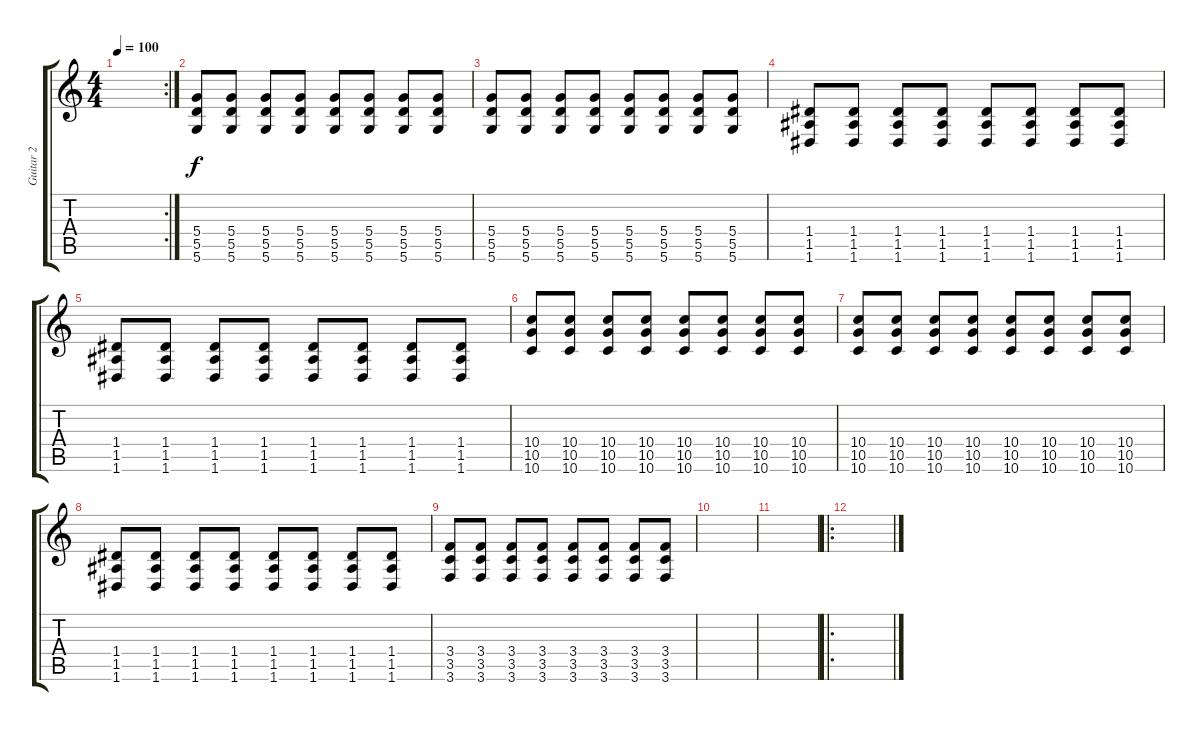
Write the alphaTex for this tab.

\track ("Guitar 2" "Guitar 2") {instrument distortionguitar}
\staff {score tabs}
\tuning (E4 B3 G3 D3 A2 D2) {hide}
\rc 2
\ts (4 4)
\tempo 100
\clef g2
\ks c
|
(5.4 5.5 5.6).8 (5.4 5.5 5.6).8 (5.4 5.5 5.6).8 (5.4 5.5 5.6).8 (5.4 5.5 5.6).8 (5.4 5.5 5.6).8 (5.4 5.5 5.6).8 (5.4 5.5 5.6).8 |
(5.4 5.5 5.6).8 (5.4 5.5 5.6).8 (5.4 5.5 5.6).8 (5.4 5.5 5.6).8 (5.4 5.5 5.6).8 (5.4 5.5 5.6).8 (5.4 5.5 5.6).8 (5.4 5.5 5.6).8 |
(1.4 1.5 1.6).8 (1.4 1.5 1.6).8 (1.4 1.5 1.6).8 (1.4 1.5 1.6).8 (1.4 1.5 1.6).8 (1.4 1.5 1.6).8 (1.4 1.5 1.6).8 (1.4 1.5 1.6).8 |
(1.4 1.5 1.6).8 (1.4 1.5 1.6).8 (1.4 1.5 1.6).8 (1.4 1.5 1.6).8 (1.4 1.5 1.6).8 (1.4 1.5 1.6).8 (1.4 1.5 1.6).8 (1.4 1.5 1.6).8 |
(10.4 10.5 10.6).8 (10.4 10.5 10.6).8 (10.4 10.5 10.6).8 (10.4 10.5 10.6).8 (10.4 10.5 10.6).8 (10.4 10.5 10.6).8 (10.4 10.5 10.6).8 (10.4 10.5 10.6).8 |
(10.4 10.5 10.6).8 (10.4 10.5 10.6).8 (10.4 10.5 10.6).8 (10.4 10.5 10.6).8 (10.4 10.5 10.6).8 (10.4 10.5 10.6).8 (10.4 10.5 10.6).8 (10.4 10.5 10.6).8 |
(1.4 1.5 1.6).8 (1.4 1.5 1.6).8 (1.4 1.5 1.6).8 (1.4 1.5 1.6).8 (1.4 1.5 1.6).8 (1.4 1.5 1.6).8 (1.4 1.5 1.6).8 (1.4 1.5 1.6).8 |
(3.4 3.5 3.6).8 (3.4 3.5 3.6).8 (3.4 3.5 3.6).8 (3.4 3.5 3.6).8 (3.4 3.5 3.6).8 (3.4 3.5 3.6).8 (3.4 3.5 3.6).8 (3.4 3.5 3.6).8 |
|
|
\ro
